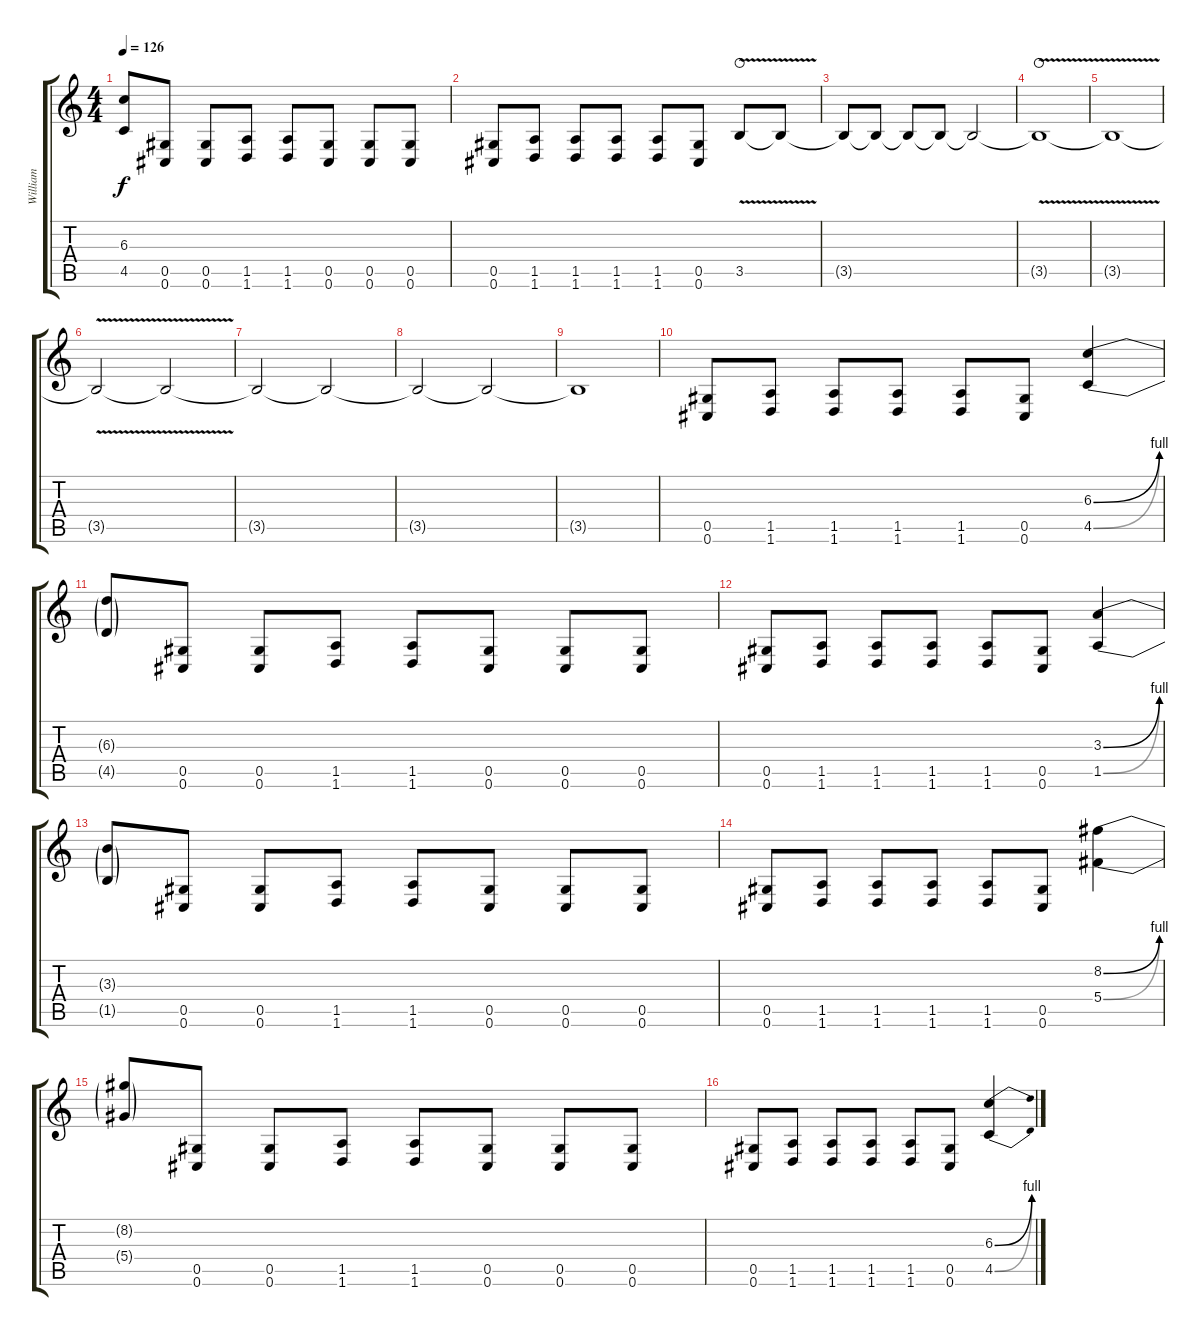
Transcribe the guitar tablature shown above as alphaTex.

\track ("William" "William") {instrument distortionguitar}
\staff {score tabs}
\tuning (Eb4 Bb3 Gb3 Db3 Ab2 Db2) {hide}
\ts (4 4)
\tempo 126
\clef g2
\ks c
(6.3{t} 4.5{t}).8{dy f} (0.5 0.6).8 (0.5 0.6).8 (1.5 1.6).8 (1.5 1.6).8 (0.5 0.6).8 (0.5 0.6).8 (0.5 0.6).8 |
(0.5 0.6).8 (1.5 1.6).8 (1.5 1.6).8 (1.5 1.6).8 (1.5 1.6).8 (0.5 0.6).8 3.5{v}.8{waho} 3.5{t}.8 |
3.5{t}.8 3.5{t}.8 3.5{t}.8 3.5{t}.8 3.5{t}.2 |
3.5{v t}.1{waho} |
3.5{v t}.1 |
3.5{v t}.2 3.5{t}.2 |
3.5{t}.2 3.5{t}.2 |
3.5{t}.2 3.5{t}.2 |
3.5{t}.1 |
(0.5 0.6).8 (1.5 1.6).8 (1.5 1.6).8 (1.5 1.6).8 (1.5 1.6).8 (0.5 0.6).8 (6.3{be (bend 0 0 60 4)} 4.5{be (bend 0 0 60 4)}).4 |
(6.3{t} 4.5{t}).8 (0.5 0.6).8 (0.5 0.6).8 (1.5 1.6).8 (1.5 1.6).8 (0.5 0.6).8 (0.5 0.6).8 (0.5 0.6).8 |
(0.5 0.6).8 (1.5 1.6).8 (1.5 1.6).8 (1.5 1.6).8 (1.5 1.6).8 (0.5 0.6).8 (3.3{be (bend 0 0 60 4)} 1.5{be (bend 0 0 60 4)}).4 |
(3.3{t} 1.5{t}).8 (0.5 0.6).8 (0.5 0.6).8 (1.5 1.6).8 (1.5 1.6).8 (0.5 0.6).8 (0.5 0.6).8 (0.5 0.6).8 |
(0.5 0.6).8 (1.5 1.6).8 (1.5 1.6).8 (1.5 1.6).8 (1.5 1.6).8 (0.5 0.6).8 (8.2{be (bend 0 0 60 4)} 5.4{be (bend 0 0 60 4)}).4 |
(8.2{t} 5.4{t}).8 (0.5 0.6).8 (0.5 0.6).8 (1.5 1.6).8 (1.5 1.6).8 (0.5 0.6).8 (0.5 0.6).8 (0.5 0.6).8 |
(0.5 0.6).8 (1.5 1.6).8 (1.5 1.6).8 (1.5 1.6).8 (1.5 1.6).8 (0.5 0.6).8 (6.3{be (bend 0 0 60 4)} 4.5{be (bend 0 0 60 4)}).4
